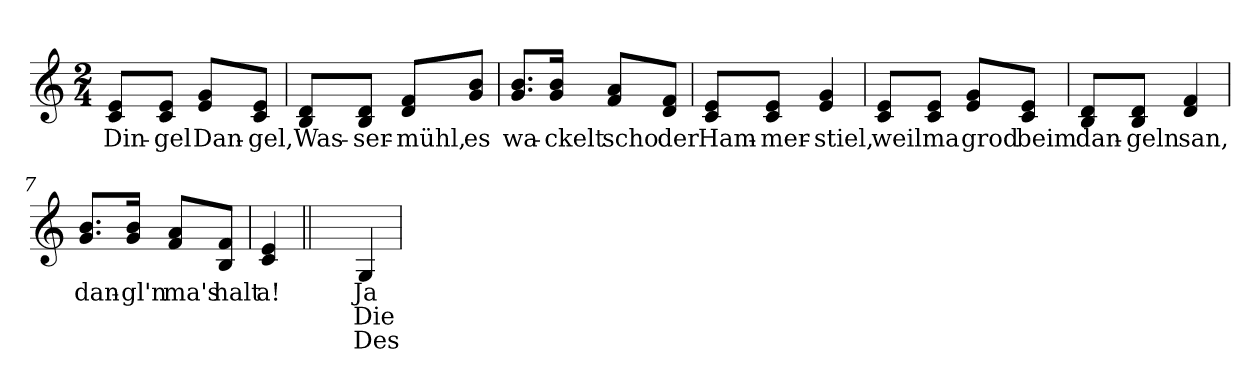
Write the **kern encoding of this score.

**kern	**text	**text	**text
*part1	*part1	*part1	*part1
*staff1	*staff1	*staff1	*staff1
!!LO:PB:g=z
*clefG2	*	*	*
*k[]	*	*	*
*C:	*	*	*
*M2/4	*	*	*
=1	=1	=1	=1
!	!LO:LY:b:color=#000000	!	!
8ci/ 8eiL	Din-	.	.
!	!LO:LY:b:color=#000000	!	!
8ci/ 8eiJ	-gel	.	.
!	!LO:LY:b:color=#000000	!	!
8ei/ 8giL	Dan-	.	.
!	!LO:LY:b:color=#000000	!	!
8ci/ 8eiJ	-gel,	.	.
=2	=2	=2	=2
!	!LO:LY:b:color=#000000	!	!
8Bi/ 8diL	Was-	.	.
!	!LO:LY:b:color=#000000	!	!
8Bi/ 8diJ	-ser-	.	.
!	!LO:LY:b:color=#000000	!	!
8di/ 8fiL	-mühl,	.	.
!	!LO:LY:b:color=#000000	!	!
8gi/ 8biJ	es	.	.
=3	=3	=3	=3
!	!LO:LY:b:color=#000000	!	!
8.gi/ 8.biL	wa-	.	.
!	!LO:LY:b:color=#000000	!	!
16gi/ 16biJk	-ckelt	.	.
!	!LO:LY:b:color=#000000	!	!
8fi/ 8aiL	scho	.	.
!	!LO:LY:b:color=#000000	!	!
8di/ 8fiJ	der	.	.
=4	=4	=4	=4
!	!LO:LY:b:color=#000000	!	!
8ci/ 8eiL	Ham-	.	.
!	!LO:LY:b:color=#000000	!	!
8ci/ 8eiJ	-mer-	.	.
!	!LO:LY:b:color=#000000	!	!
4ei/ 4gi	-stiel,	.	.
!!LO:LB:g=z
=5	=5	=5	=5
!	!LO:LY:b:color=#000000	!	!
8ci/ 8eiL	weil	.	.
!	!LO:LY:b:color=#000000	!	!
8ci/ 8eiJ	ma	.	.
!	!LO:LY:b:color=#000000	!	!
8ei/ 8giL	grod	.	.
!	!LO:LY:b:color=#000000	!	!
8ci/ 8eiJ	beim	.	.
=6	=6	=6	=6
!	!LO:LY:b:color=#000000	!	!
8Bi/ 8diL	dan-	.	.
!	!LO:LY:b:color=#000000	!	!
8Bi/ 8diJ	-geln	.	.
!	!LO:LY:b:color=#000000	!	!
4di/ 4fi	san,	.	.
=7	=7	=7	=7
!	!LO:LY:b:color=#000000	!	!
8.gi/ 8.biL	dan-	.	.
!	!LO:LY:b:color=#000000	!	!
16gi/ 16biJk	-gl'n	.	.
!	!LO:LY:b:color=#000000	!	!
8fi/ 8aiL	ma's	.	.
!	!LO:LY:b:color=#000000	!	!
8Bi/ 8fiJ	halt	.	.
=8	=8	=8	=8
!	!LO:LY:b:color=#000000	!	!
4ci/ 4ei	a!	.	.
!!LO:LB:g=z
=9||	=9||	=9||	=9||
4ryy	.	.	.
!	!LO:LY:b:color=#000000	!LO:LY:b:color=#000000	!LO:LY:b:color=#000000
4Gi/	Ja	Die	Des
=	=	=	=
*-	*-	*-	*-
